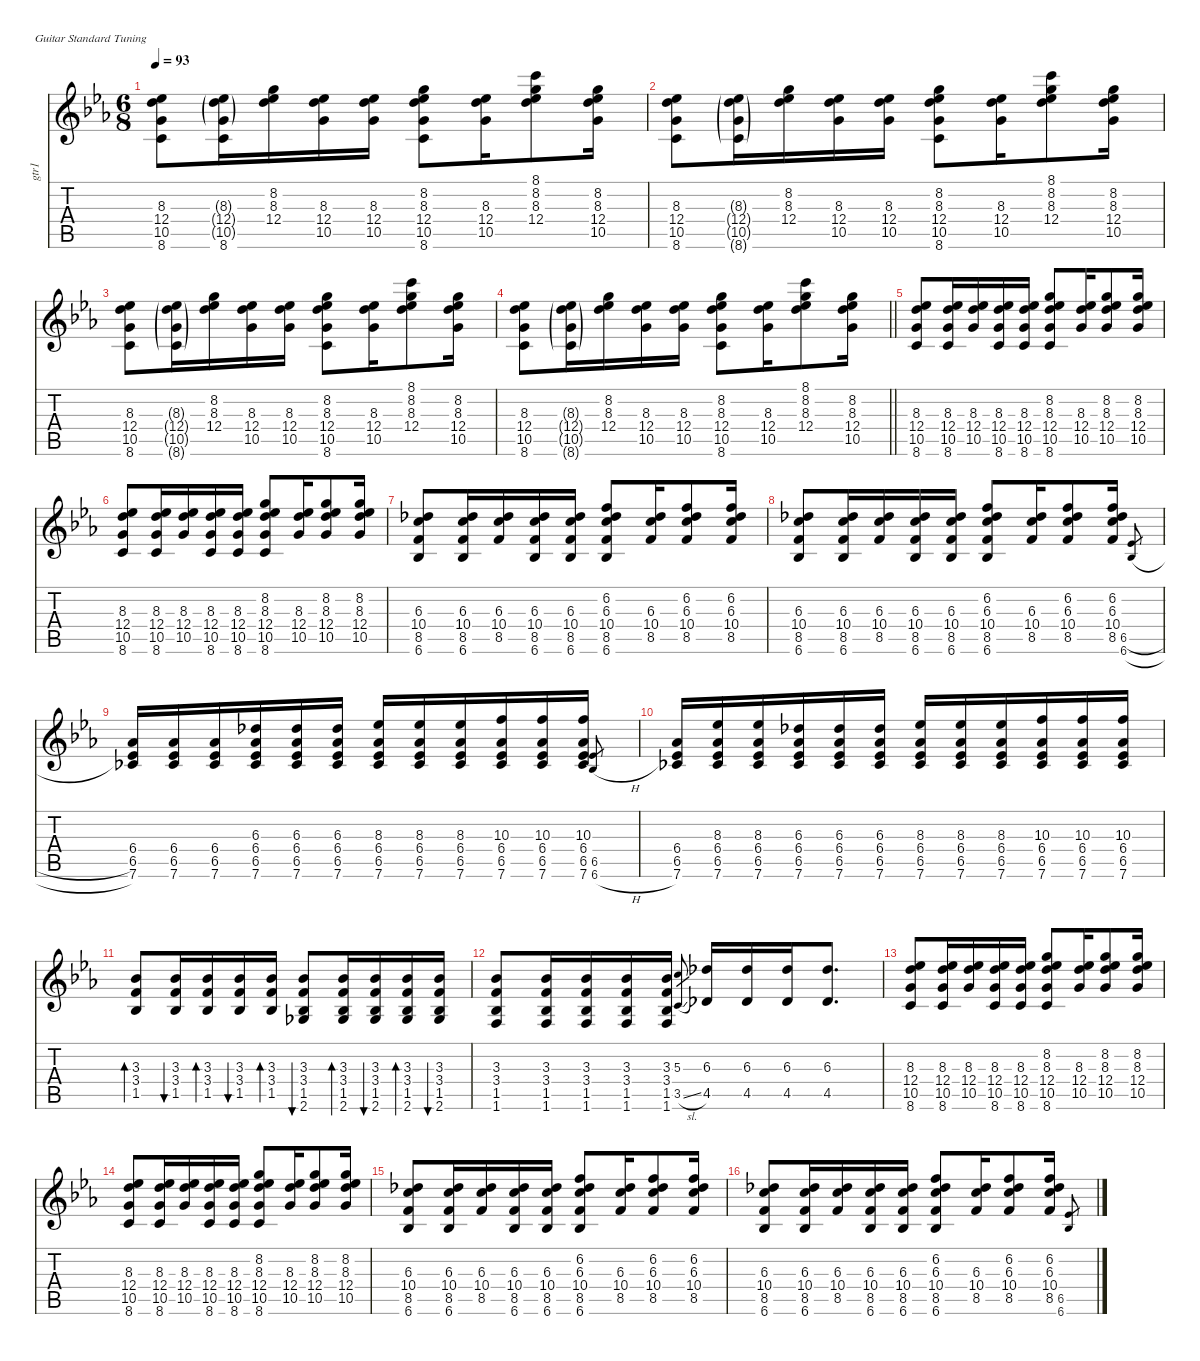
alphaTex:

\defaultSystemsLayout 4
\hideDynamics
\bracketExtendMode nobrackets
\otherSystemsTrackNameOrientation horizontal
\track ("Guitar 1" "gtr1") {defaultSystemsLayout 4 mute instrument acousticguitarsteel}
\staff {score tabs}
\tuning (E4 B3 G3 D3 A2 E2)
\ts (6 8)
\beaming (8 3 3)
\tempo 93
\clef g2
\ks cminor
(8.3{acc b} 12.4{acc forcenatural} 10.5{acc forcenatural} 8.6{acc forcenatural}).8{dy ff instrument acousticbass beam Down} (8.3{g acc b} 12.4{g acc forcenatural} 10.5{g acc forcenatural} 8.6{acc forcenatural}).16{dy f beam Down} (8.2{acc forcenatural} 8.3{acc b} 12.4{acc forcenatural}).16{beam Down} (8.3{acc b} 12.4{acc forcenatural} 10.5{acc forcenatural}).16{beam Down} (8.3{acc b} 12.4{acc forcenatural} 10.5{acc forcenatural}).16{beam Down} (8.2{acc forcenatural} 8.3{acc b} 12.4{acc forcenatural} 10.5{acc forcenatural} 8.6{acc forcenatural}).8{dy ff beam Down} (8.3{acc b} 12.4{acc forcenatural} 10.5{acc forcenatural}).16{dy f beam Down} (8.1{acc forcenatural} 8.2{acc forcenatural} 8.3{acc b} 12.4{acc forcenatural}).8{dy ff beam Down} (8.2{acc forcenatural} 8.3{acc b} 12.4{acc forcenatural} 10.5{acc forcenatural}).16{dy f beam Down} |
(8.3{acc b} 12.4{acc forcenatural} 10.5{acc forcenatural} 8.6{acc forcenatural}).8{dy ff beam Down} (8.3{g acc b} 12.4{g acc forcenatural} 10.5{g acc forcenatural} 8.6{g acc forcenatural}).16{dy mf beam Down} (8.2{acc forcenatural} 8.3{acc b} 12.4{acc forcenatural}).16{dy f beam Down} (8.3{acc b} 12.4{acc forcenatural} 10.5{acc forcenatural}).16{beam Down} (8.3{acc b} 12.4{acc forcenatural} 10.5{acc forcenatural}).16{beam Down} (8.2{acc forcenatural} 8.3{acc b} 12.4{acc forcenatural} 10.5{acc forcenatural} 8.6{acc forcenatural}).8{dy ff beam Down} (8.3{acc b} 12.4{acc forcenatural} 10.5{acc forcenatural}).16{dy f beam Down} (8.1{acc forcenatural} 8.2{acc forcenatural} 8.3{acc b} 12.4{acc forcenatural}).8{beam Down} (8.2{acc forcenatural} 8.3{acc b} 12.4{acc forcenatural} 10.5{acc forcenatural}).16{beam Down} |
(8.3{acc b} 12.4{acc forcenatural} 10.5{acc forcenatural} 8.6{acc forcenatural}).8{dy ff beam Down} (8.3{g acc b} 12.4{g acc forcenatural} 10.5{g acc forcenatural} 8.6{g acc forcenatural}).16{dy mf beam Down} (8.2{acc forcenatural} 8.3{acc b} 12.4{acc forcenatural}).16{dy f beam Down} (8.3{acc b} 12.4{acc forcenatural} 10.5{acc forcenatural}).16{beam Down} (8.3{acc b} 12.4{acc forcenatural} 10.5{acc forcenatural}).16{beam Down} (8.2{acc forcenatural} 8.3{acc b} 12.4{acc forcenatural} 10.5{acc forcenatural} 8.6{acc forcenatural}).8{dy ff beam Down} (8.3{acc b} 12.4{acc forcenatural} 10.5{acc forcenatural}).16{dy f beam Down} (8.1{acc forcenatural} 8.2{acc forcenatural} 8.3{acc b} 12.4{acc forcenatural}).8{dy ff beam Down} (8.2{acc forcenatural} 8.3{acc b} 12.4{acc forcenatural} 10.5{acc forcenatural}).16{dy f beam Down} |
\barLineRight lightlight
(8.3{acc b} 12.4{acc forcenatural} 10.5{acc forcenatural} 8.6{acc forcenatural}).8{dy ff beam Down} (8.3{g acc b} 12.4{g acc forcenatural} 10.5{g acc forcenatural} 8.6{g acc forcenatural}).16{dy mf beam Down} (8.2{acc forcenatural} 8.3{acc b} 12.4{acc forcenatural}).16{dy f beam Down} (8.3{acc b} 12.4{acc forcenatural} 10.5{acc forcenatural}).16{beam Down} (8.3{acc b} 12.4{acc forcenatural} 10.5{acc forcenatural}).16{beam Down} (8.2{acc forcenatural} 8.3{acc b} 12.4{acc forcenatural} 10.5{acc forcenatural} 8.6{acc forcenatural}).8{beam Down} (8.3{acc b} 12.4{acc forcenatural} 10.5{acc forcenatural}).16{beam Down} (8.1{acc forcenatural} 8.2{acc forcenatural} 8.3{acc b} 12.4{acc forcenatural}).8{beam Down} (8.2{acc forcenatural} 8.3{acc b} 12.4{acc forcenatural} 10.5{acc forcenatural}).16{beam Down} |
(8.3{acc b} 12.4{acc forcenatural} 10.5{acc forcenatural} 8.6{acc forcenatural}).8{instrument distortionguitar beam Up} (8.3{acc b} 12.4{acc forcenatural} 10.5{acc forcenatural} 8.6{acc forcenatural}).16{beam Up} (8.3{acc b} 12.4{acc forcenatural} 10.5{acc forcenatural}).16{beam Up} (8.3{acc b} 12.4{acc forcenatural} 10.5{acc forcenatural} 8.6{acc forcenatural}).16{beam Up} (8.3{acc b} 12.4{acc forcenatural} 10.5{acc forcenatural} 8.6{acc forcenatural}).16{beam Up} (8.2{acc forcenatural} 8.3{acc b} 12.4{acc forcenatural} 10.5{acc forcenatural} 8.6{acc forcenatural}).8{beam Up} (8.3{acc b} 12.4{acc forcenatural} 10.5{acc forcenatural}).16{beam Up} (8.2{acc forcenatural} 8.3{acc b} 12.4{acc forcenatural} 10.5{acc forcenatural}).8{beam Up} (8.2{acc forcenatural} 8.3{acc b} 12.4{acc forcenatural} 10.5{acc forcenatural}).16{beam Up} |
(8.3{acc b} 12.4{acc forcenatural} 10.5{acc forcenatural} 8.6{acc forcenatural}).8{beam Up} (8.3{acc b} 12.4{acc forcenatural} 10.5{acc forcenatural} 8.6{acc forcenatural}).16{beam Up} (8.3{acc b} 12.4{acc forcenatural} 10.5{acc forcenatural}).16{beam Up} (8.3{acc b} 12.4{acc forcenatural} 10.5{acc forcenatural} 8.6{acc forcenatural}).16{beam Up} (8.3{acc b} 12.4{acc forcenatural} 10.5{acc forcenatural} 8.6{acc forcenatural}).16{beam Up} (8.2{acc forcenatural} 8.3{acc b} 12.4{acc forcenatural} 10.5{acc forcenatural} 8.6{acc forcenatural}).8{beam Up} (8.3{acc b} 12.4{acc forcenatural} 10.5{acc forcenatural}).16{beam Up} (8.2{acc forcenatural} 8.3{acc b} 12.4{acc forcenatural} 10.5{acc forcenatural}).8{beam Up} (8.2{acc forcenatural} 8.3{acc b} 12.4{acc forcenatural} 10.5{acc forcenatural}).16{beam Up} |
(6.3{acc b} 10.4{acc forcenatural} 8.5{acc forcenatural} 6.6{acc b}).8{beam Up} (6.3{acc b} 10.4{acc forcenatural} 8.5{acc forcenatural} 6.6{acc b}).16{beam Up} (6.3{acc b} 10.4{acc forcenatural} 8.5{acc forcenatural}).16{beam Up} (6.3{acc b} 10.4{acc forcenatural} 8.5{acc forcenatural} 6.6{acc b}).16{beam Up} (6.3{acc b} 10.4{acc forcenatural} 8.5{acc forcenatural} 6.6{acc b}).16{beam Up} (6.2{acc forcenatural} 6.3{acc b} 10.4{acc forcenatural} 8.5{acc forcenatural} 6.6{acc b}).8{beam Up} (6.3{acc b} 10.4{acc forcenatural} 8.5{acc forcenatural}).16{beam Up} (6.2{acc forcenatural} 6.3{acc b} 10.4{acc forcenatural} 8.5{acc forcenatural}).8{beam Up} (6.2{acc forcenatural} 6.3{acc b} 10.4{acc forcenatural} 8.5{acc forcenatural}).16{beam Up} |
(6.3{acc b} 10.4{acc forcenatural} 8.5{acc forcenatural} 6.6{acc b}).8{beam Up} (6.3{acc b} 10.4{acc forcenatural} 8.5{acc forcenatural} 6.6{acc b}).16{beam Up} (6.3{acc b} 10.4{acc forcenatural} 8.5{acc forcenatural}).16{beam Up} (6.3{acc b} 10.4{acc forcenatural} 8.5{acc forcenatural} 6.6{acc b}).16{beam Up} (6.3{acc b} 10.4{acc forcenatural} 8.5{acc forcenatural} 6.6{acc b}).16{beam Up} (6.2{acc forcenatural} 6.3{acc b} 10.4{acc forcenatural} 8.5{acc forcenatural} 6.6{acc b}).8{beam Up} (6.3{acc b} 10.4{acc forcenatural} 8.5{acc forcenatural}).16{beam Up} (6.2{acc forcenatural} 6.3{acc b} 10.4{acc forcenatural} 8.5{acc forcenatural}).8{beam Up} (6.2{acc forcenatural} 6.3{acc b} 10.4{acc forcenatural} 8.5{acc forcenatural}).16{beam Up} (6.5{h acc b} 6.6{h acc b}).8{gr dy mf beam Up} |
(6.4{acc b} 6.5{acc b} 7.6{acc b}).16{dy ff beam Up} (6.4{acc b} 6.5{acc b} 7.6{acc b}).16{beam Up} (6.4{acc b} 6.5{acc b} 7.6{acc b}).16{beam Up} (6.3{acc b} 6.4{acc b} 6.5{acc b} 7.6{acc b}).16{beam Up} (6.3{acc b} 6.4{acc b} 6.5{acc b} 7.6{acc b}).16{beam Up} (6.3{acc b} 6.4{acc b} 6.5{acc b} 7.6{acc b}).16{beam Up} (8.3{acc b} 6.4{acc b} 6.5{acc b} 7.6{acc b}).16{beam Up} (8.3{acc b} 6.4{acc b} 6.5{acc b} 7.6{acc b}).16{beam Up} (8.3{acc b} 6.4{acc b} 6.5{acc b} 7.6{acc b}).16{beam Up} (10.3{acc forcenatural} 6.4{acc b} 6.5{acc b} 7.6{acc b}).16{beam Up} (10.3{acc forcenatural} 6.4{acc b} 6.5{acc b} 7.6{acc b}).16{beam Up} (10.3{acc forcenatural} 6.4{acc b} 6.5{acc b} 7.6{acc b}).16{beam Up} (6.5{acc b} 6.6{h acc b}).8{gr dy mf beam Up} |
(6.4{acc b} 6.5{acc b} 7.6{acc b}).16{dy ff beam Up} (8.3{acc b} 6.4{acc b} 6.5{acc b} 7.6{acc b}).16{beam Up} (8.3{acc b} 6.4{acc b} 6.5{acc b} 7.6{acc b}).16{beam Up} (6.3{acc b} 6.4{acc b} 6.5{acc b} 7.6{acc b}).16{beam Up} (6.3{acc b} 6.4{acc b} 6.5{acc b} 7.6{acc b}).16{beam Up} (6.3{acc b} 6.4{acc b} 6.5{acc b} 7.6{acc b}).16{beam Up} (8.3{acc b} 6.4{acc b} 6.5{acc b} 7.6{acc b}).16{beam Up} (8.3{acc b} 6.4{acc b} 6.5{acc b} 7.6{acc b}).16{beam Up} (8.3{acc b} 6.4{acc b} 6.5{acc b} 7.6{acc b}).16{beam Up} (10.3{acc forcenatural} 6.4{acc b} 6.5{acc b} 7.6{acc b}).16{beam Up} (10.3{acc forcenatural} 6.4{acc b} 6.5{acc b} 7.6{acc b}).16{beam Up} (10.3{acc forcenatural} 6.4{acc b} 6.5{acc b} 7.6{acc b}).16{beam Up} |
(3.3{acc b} 3.4{acc forcenatural} 1.5{acc b}).8{bd 60 beam Up} (3.3{acc b} 3.4{acc forcenatural} 1.5{acc b}).16{bu 60 beam Up} (3.3{acc b} 3.4{acc forcenatural} 1.5{acc b}).16{bd 60 beam Up} (3.3{acc b} 3.4{acc forcenatural} 1.5{acc b}).16{bu 60 beam Up} (3.3{acc b} 3.4{acc forcenatural} 1.5{acc b}).16{bd 60 beam Up} (3.3{acc b} 3.4{acc forcenatural} 1.5{acc b} 2.6{acc b}).8{bu 60 beam Up} (3.3{acc b} 3.4{acc forcenatural} 1.5{acc b} 2.6{acc b}).16{bd 60 beam Up} (3.3{acc b} 3.4{acc forcenatural} 1.5{acc b} 2.6{acc b}).16{bu 60 beam Up} (3.3{acc b} 3.4{acc forcenatural} 1.5{acc b} 2.6{acc b}).16{bd 60 beam Up} (3.3{acc b} 3.4{acc forcenatural} 1.5{acc b} 2.6{acc b}).16{bu 60 beam Up} |
(3.3{acc b} 3.4{acc forcenatural} 1.5{acc b} 1.6{acc forcenatural}).8{beam Up} (3.3{acc b} 3.4{acc forcenatural} 1.5{acc b} 1.6{acc forcenatural}).16{beam Up} (3.3{acc b} 3.4{acc forcenatural} 1.5{acc b} 1.6{acc forcenatural}).16{beam Up} (3.3{acc b} 3.4{acc forcenatural} 1.5{acc b} 1.6{acc forcenatural}).16{beam Up} (3.3{acc b} 3.4{acc forcenatural} 1.5{acc b} 1.6{acc forcenatural}).16{beam Up} (5.3{acc forcenatural} 3.5{sl acc forcenatural}).8{gr dy f beam Up} (6.3{acc b} 4.5{acc b}).16{dy ff beam Up} (6.3{acc b} 4.5{acc b}).16{beam Up} (6.3{acc b} 4.5{acc b}).16{beam Up} (6.3{acc b} 4.5{acc b}).8{d beam Up} |
(8.3{acc b} 12.4{acc forcenatural} 10.5{acc forcenatural} 8.6{acc forcenatural}).8{beam Up} (8.3{acc b} 12.4{acc forcenatural} 10.5{acc forcenatural} 8.6{acc forcenatural}).16{beam Up} (8.3{acc b} 12.4{acc forcenatural} 10.5{acc forcenatural}).16{beam Up} (8.3{acc b} 12.4{acc forcenatural} 10.5{acc forcenatural} 8.6{acc forcenatural}).16{beam Up} (8.3{acc b} 12.4{acc forcenatural} 10.5{acc forcenatural} 8.6{acc forcenatural}).16{beam Up} (8.2{acc forcenatural} 8.3{acc b} 12.4{acc forcenatural} 10.5{acc forcenatural} 8.6{acc forcenatural}).8{beam Up} (8.3{acc b} 12.4{acc forcenatural} 10.5{acc forcenatural}).16{beam Up} (8.2{acc forcenatural} 8.3{acc b} 12.4{acc forcenatural} 10.5{acc forcenatural}).8{beam Up} (8.2{acc forcenatural} 8.3{acc b} 12.4{acc forcenatural} 10.5{acc forcenatural}).16{beam Up} |
(8.3{acc b} 12.4{acc forcenatural} 10.5{acc forcenatural} 8.6{acc forcenatural}).8{beam Up} (8.3{acc b} 12.4{acc forcenatural} 10.5{acc forcenatural} 8.6{acc forcenatural}).16{beam Up} (8.3{acc b} 12.4{acc forcenatural} 10.5{acc forcenatural}).16{beam Up} (8.3{acc b} 12.4{acc forcenatural} 10.5{acc forcenatural} 8.6{acc forcenatural}).16{beam Up} (8.3{acc b} 12.4{acc forcenatural} 10.5{acc forcenatural} 8.6{acc forcenatural}).16{beam Up} (8.2{acc forcenatural} 8.3{acc b} 12.4{acc forcenatural} 10.5{acc forcenatural} 8.6{acc forcenatural}).8{beam Up} (8.3{acc b} 12.4{acc forcenatural} 10.5{acc forcenatural}).16{beam Up} (8.2{acc forcenatural} 8.3{acc b} 12.4{acc forcenatural} 10.5{acc forcenatural}).8{beam Up} (8.2{acc forcenatural} 8.3{acc b} 12.4{acc forcenatural} 10.5{acc forcenatural}).16{beam Up} |
(6.3{acc b} 10.4{acc forcenatural} 8.5{acc forcenatural} 6.6{acc b}).8{beam Up} (6.3{acc b} 10.4{acc forcenatural} 8.5{acc forcenatural} 6.6{acc b}).16{beam Up} (6.3{acc b} 10.4{acc forcenatural} 8.5{acc forcenatural}).16{beam Up} (6.3{acc b} 10.4{acc forcenatural} 8.5{acc forcenatural} 6.6{acc b}).16{beam Up} (6.3{acc b} 10.4{acc forcenatural} 8.5{acc forcenatural} 6.6{acc b}).16{beam Up} (6.2{acc forcenatural} 6.3{acc b} 10.4{acc forcenatural} 8.5{acc forcenatural} 6.6{acc b}).8{beam Up} (6.3{acc b} 10.4{acc forcenatural} 8.5{acc forcenatural}).16{beam Up} (6.2{acc forcenatural} 6.3{acc b} 10.4{acc forcenatural} 8.5{acc forcenatural}).8{beam Up} (6.2{acc forcenatural} 6.3{acc b} 10.4{acc forcenatural} 8.5{acc forcenatural}).16{beam Up} |
(6.3{acc b} 10.4{acc forcenatural} 8.5{acc forcenatural} 6.6{acc b}).8{beam Up} (6.3{acc b} 10.4{acc forcenatural} 8.5{acc forcenatural} 6.6{acc b}).16{beam Up} (6.3{acc b} 10.4{acc forcenatural} 8.5{acc forcenatural}).16{beam Up} (6.3{acc b} 10.4{acc forcenatural} 8.5{acc forcenatural} 6.6{acc b}).16{beam Up} (6.3{acc b} 10.4{acc forcenatural} 8.5{acc forcenatural} 6.6{acc b}).16{beam Up} (6.2{acc forcenatural} 6.3{acc b} 10.4{acc forcenatural} 8.5{acc forcenatural} 6.6{acc b}).8{beam Up} (6.3{acc b} 10.4{acc forcenatural} 8.5{acc forcenatural}).16{beam Up} (6.2{acc forcenatural} 6.3{acc b} 10.4{acc forcenatural} 8.5{acc forcenatural}).8{beam Up} (6.2{acc forcenatural} 6.3{acc b} 10.4{acc forcenatural} 8.5{acc forcenatural}).16{beam Up} (6.5{acc b} 6.6{acc b}).8{gr dy mf beam Up}
